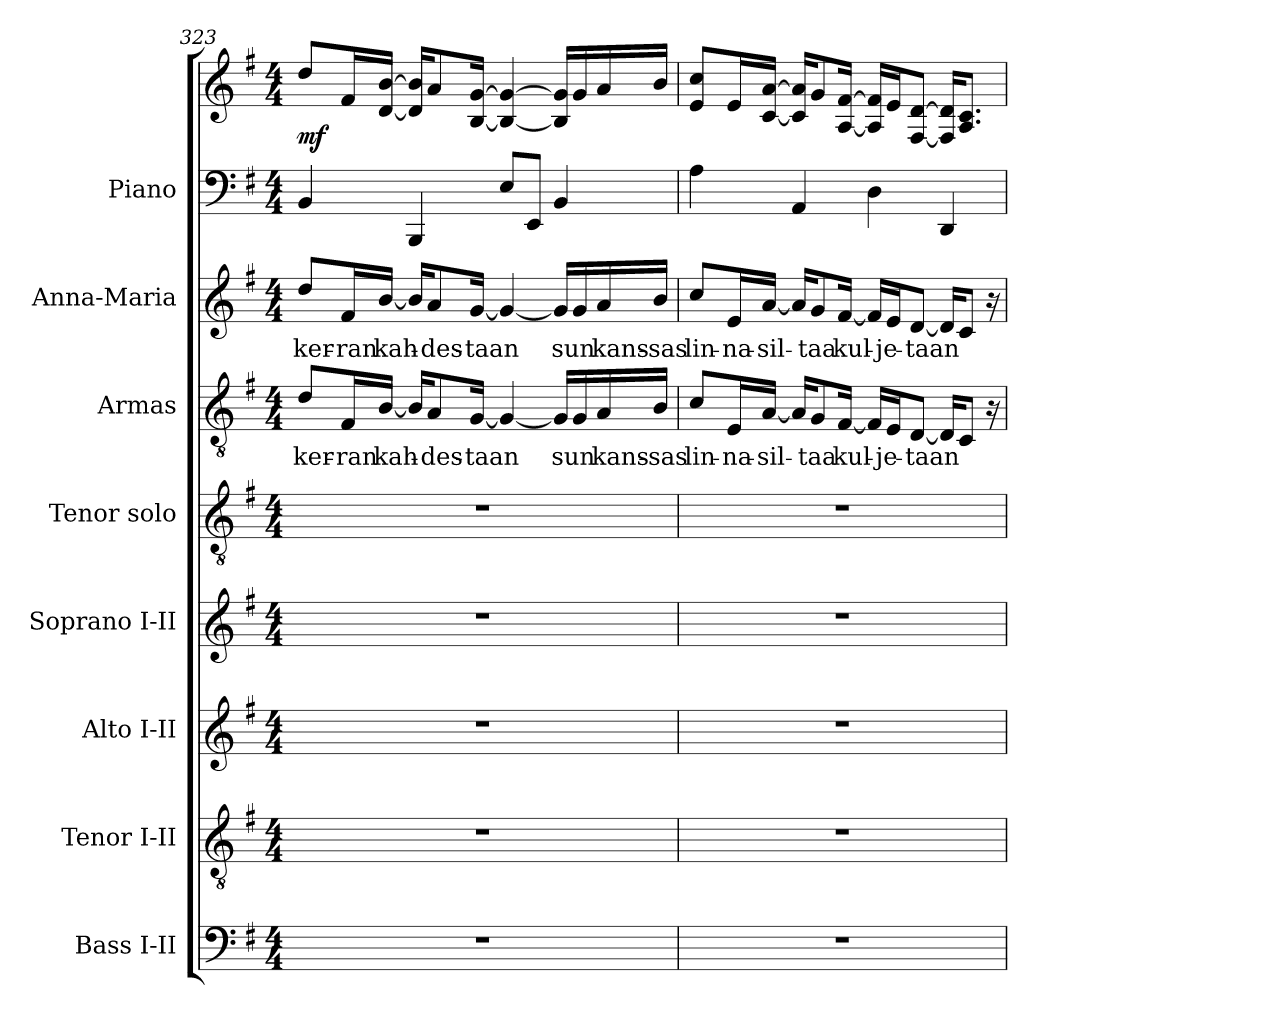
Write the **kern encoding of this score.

**kern	**kern	**kern	**kern	**kern	**kern	**text	**kern	**text	**kern	**kern	**dynam
*part8	*part7	*part6	*part5	*part4	*part3	*part3	*part2	*part2	*part1	*part1	*part1
*staff9	*staff8	*staff7	*staff6	*staff5	*staff4	*staff4	*staff3	*staff3	*staff2	*staff1	*staff1/2
*I"Bass I-II	*I"Tenor I-II	*I"Alto I-II	*I"Soprano I-II	*I"Tenor solo	*I"Armas	*	*I"Anna-Maria	*	*I"Piano	*	*
*I'B.	*I'T.	*I'A.	*I'S.	*I'T. Solo	*I'Armas	*	*I'A-M	*	*I'Pno.	*	*
*clefF4	*clefGv2	*clefG2	*clefG2	*clefGv2	*clefGv2	*	*clefG2	*	*clefF4	*clefG2	*
*	*ITrd7c12	*	*	*ITrd7c12	*ITrd7c12	*	*	*	*	*	*
*k[f#]	*k[f#]	*k[f#]	*k[f#]	*k[f#]	*k[f#]	*	*k[f#]	*	*k[f#]	*k[f#]	*
*G:	*G:	*G:	*G:	*G:	*G:	*	*G:	*	*G:	*G:	*
*M4/4	*M4/4	*M4/4	*M4/4	*M4/4	*M4/4	*	*M4/4	*	*M4/4	*M4/4	*
=323	=323	=323	=323	=323	=323	=323	=323	=323	=323	=323	=323
!	!	!	!	!	!	!LO:LY:b:color=#000000	!	!	!	!	!
!	!	!	!	!	!	!	!	!LO:LY:b:color=#000000	!	!	!
1r	1r	1r	1r	1r	8Di/L	ker-	8ddi/L	ker-	4BBi/	8ddi/L	mf
!	!	!	!	!	!	!LO:LY:b:color=#000000	!	!	!	!	!
!	!	!	!	!	!	!	!	!LO:LY:b:color=#000000	!	!	!
.	.	.	.	.	16FF#i/L	-ran	16f#i/L	-ran	.	16f#i/L	.
!	!	!	!	!	!	!LO:LY:b:color=#000000	!	!	!	!	!
!	!	!	!	!	!	!	!	!LO:LY:b:color=#000000	!	!	!
.	.	.	.	.	[<16BBi/JJ	kah-	[<16bi/JJ	kah-	.	[<16di/ [>16biJJ	.
.	.	.	.	.	16BBi/KL]	.	16bi/KL]	.	4BBBi/	16di/] 16bi]KL	.
!	!	!	!	!	!	!LO:LY:b:color=#000000	!	!	!	!	!
!	!	!	!	!	!	!	!	!LO:LY:b:color=#000000	!	!	!
.	.	.	.	.	8AAi/	-des-	8ai/	-des-	.	8ai/	.
!	!	!	!	!	!	!LO:LY:b:color=#000000	!	!	!	!	!
!	!	!	!	!	!	!	!	!LO:LY:b:color=#000000	!	!	!
.	.	.	.	.	[<16GGi/Jk	-taan	[<16gi/Jk	-taan	.	[<16Bi/ [>16giJk	.
.	.	.	.	.	4GGi/_<	.	4gi/_<	.	8Ei/L	4Bi/_< 4gi_>	.
.	.	.	.	.	.	.	.	.	8EEi/J	.	.
.	.	.	.	.	16GGi/LL]	.	16gi/LL]	.	4BBi/	16Bi/] 16gi]LL	.
!	!	!	!	!	!	!LO:LY:b:color=#000000	!	!	!	!	!
!	!	!	!	!	!	!	!	!LO:LY:b:color=#000000	!	!	!
.	.	.	.	.	16GGi/	sun	16gi/	sun	.	16gi/	.
!	!	!	!	!	!	!LO:LY:b:color=#000000	!	!	!	!	!
!	!	!	!	!	!	!	!	!LO:LY:b:color=#000000	!	!	!
.	.	.	.	.	16AAi/	kans-	16ai/	kans-	.	16ai/	.
!	!	!	!	!	!	!LO:LY:b:color=#000000	!	!	!	!	!
!	!	!	!	!	!	!	!	!LO:LY:b:color=#000000	!	!	!
.	.	.	.	.	16BBi/JJ	-sas	16bi/JJ	-sas	.	16bi/JJ	.
!!LO:PB:g=z
=324	=324	=324	=324	=324	=324	=324	=324	=324	=324	=324	=324
!	!	!	!	!	!	!LO:LY:b:color=#000000	!	!	!	!	!
!	!	!	!	!	!	!	!	!LO:LY:b:color=#000000	!	!	!
1r	1r	1r	1r	1r	8Ci/L	lin-	8cci/L	lin-	4Ai\	8ei/ 8cciL	.
!	!	!	!	!	!	!LO:LY:b:color=#000000	!	!	!	!	!
!	!	!	!	!	!	!	!	!LO:LY:b:color=#000000	!	!	!
.	.	.	.	.	16EEi/L	-na-	16ei/L	-na-	.	16ei/L	.
!	!	!	!	!	!	!LO:LY:b:color=#000000	!	!	!	!	!
!	!	!	!	!	!	!	!	!LO:LY:b:color=#000000	!	!	!
.	.	.	.	.	[<16AAi/JJ	-sil-	[<16ai/JJ	-sil-	.	[<16ci/ [>16aiJJ	.
.	.	.	.	.	16AAi/KL]	.	16ai/KL]	.	4AAi/	16ci/] 16ai]KL	.
!	!	!	!	!	!	!LO:LY:b:color=#000000	!	!	!	!	!
!	!	!	!	!	!	!	!	!LO:LY:b:color=#000000	!	!	!
.	.	.	.	.	8GGi/	-taa	8gi/	-taa	.	8gi/	.
!	!	!	!	!	!	!LO:LY:b:color=#000000	!	!	!	!	!
!	!	!	!	!	!	!	!	!LO:LY:b:color=#000000	!	!	!
.	.	.	.	.	[<16FF#i/Jk	kul-	[<16f#i/Jk	kul-	.	[<16Ai/ [>16f#iJk	.
.	.	.	.	.	16FF#i/LL]	.	16f#i/LL]	.	4Di\	16Ai/] 16f#i]LL	.
!	!	!	!	!	!	!LO:LY:b:color=#000000	!	!	!	!	!
!	!	!	!	!	!	!	!	!LO:LY:b:color=#000000	!	!	!
.	.	.	.	.	16EEi/J	-je-	16ei/J	-je-	.	16ei/J	.
!	!	!	!	!	!	!LO:LY:b:color=#000000	!	!	!	!	!
!	!	!	!	!	!	!	!	!LO:LY:b:color=#000000	!	!	!
.	.	.	.	.	[<8DDi/J	-taan	[<8di/J	-taan	.	[<8F#i/ [>8diJ	.
.	.	.	.	.	16DDi/KL]	.	16di/KL]	.	4DDi/	16F#i/] 16di]KL	.
.	.	.	.	.	8CCi/J	.	8ci/J	.	.	8.Ai/ 8.ciJ	.
.	.	.	.	.	16r	.	16r	.	.	.	.
=	=	=	=	=	=	=	=	=	=	=	=
*-	*-	*-	*-	*-	*-	*-	*-	*-	*-	*-	*-
